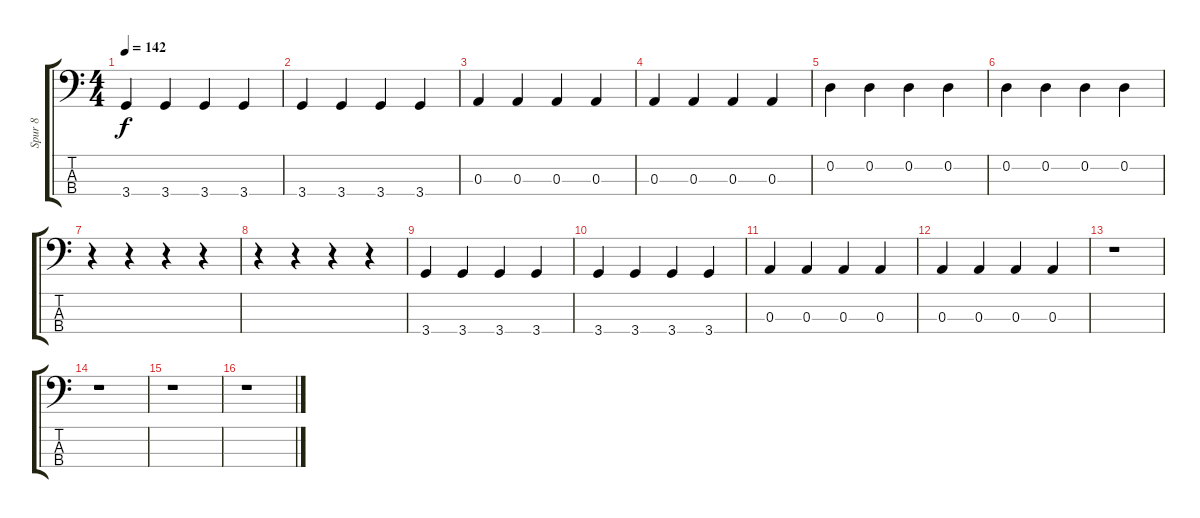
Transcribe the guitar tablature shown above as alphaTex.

\track ("Spur 8" "Spur 8") {instrument electricbassfinger}
\staff {score tabs}
\tuning (G2 D2 A1 E1) {hide}
\ts (4 4)
\tempo 142
\clef f4
\ks c
3.4.4{dy f} 3.4.4 3.4.4 3.4.4 |
3.4.4 3.4.4 3.4.4 3.4.4 |
0.3.4 0.3.4 0.3.4 0.3.4 |
0.3.4 0.3.4 0.3.4 0.3.4 |
0.2.4 0.2.4 0.2.4 0.2.4 |
0.2.4 0.2.4 0.2.4 0.2.4 |
r.4 r.4 r.4 r.4 |
r.4 r.4 r.4 r.4 |
3.4.4 3.4.4 3.4.4 3.4.4 |
3.4.4 3.4.4 3.4.4 3.4.4 |
0.3.4 0.3.4 0.3.4 0.3.4 |
0.3.4 0.3.4 0.3.4 0.3.4 |
r.1 |
r.1 |
r.1 |
r.1
